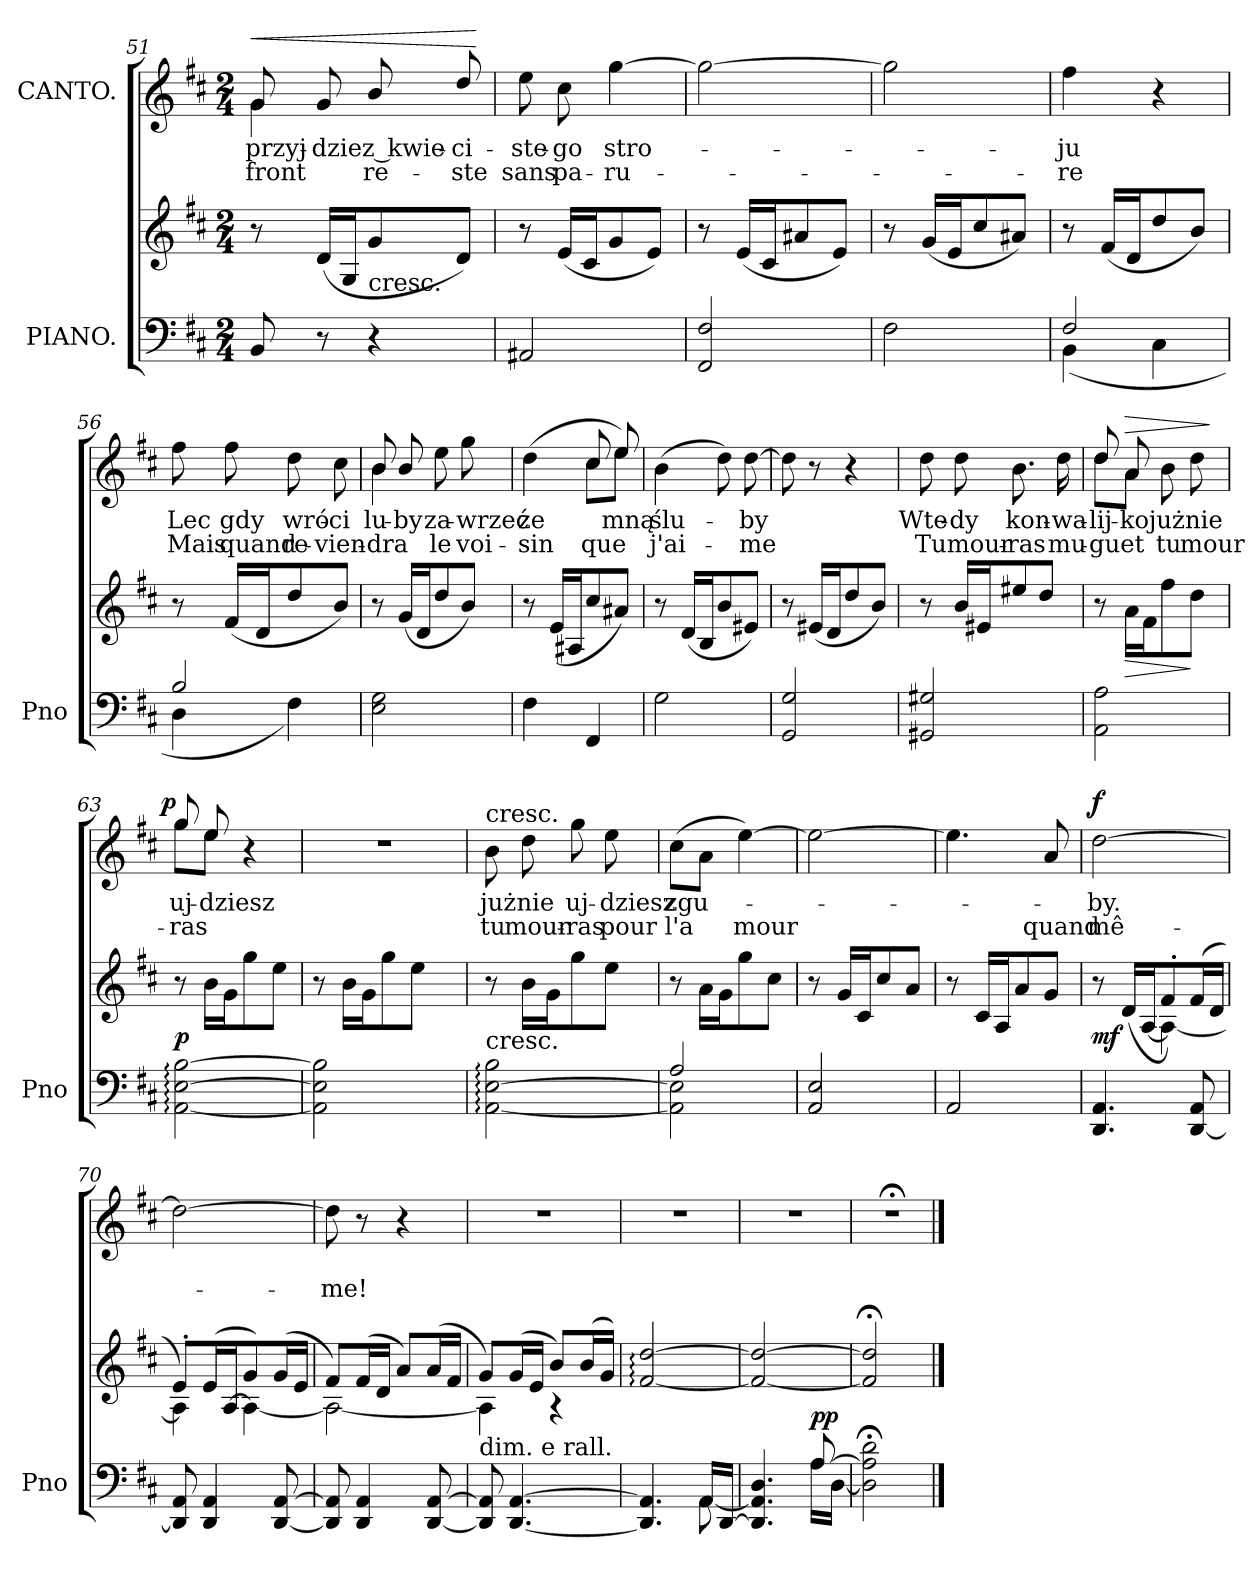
**kern	**kern	**dynam	**kern	**text	**text	**dynam
*part2	*part2	*part2	*part1	*part1	*part1	*part1
*staff3	*staff2	*staff2/3	*staff1	*staff1	*staff1	*staff1
*I"PIANO.	*	*	*I"CANTO.	*	*	*
*I'Pno	*	*	*	*	*	*
*clefF4	*clefG2	*	*clefG2	*	*	*
*k[f#c#]	*k[f#c#]	*	*k[f#c#]	*	*	*
*D:	*D:	*	*D:	*	*	*
*M2/4	*M2/4	*	*M2/4	*	*	*
=51	=51	=51	=51	=51	=51	=51
*	*	*	*^	*	*	*
!	!	!	!	!	!	!	!LO:HP:a
8BB/	8r	.	8g/	4g\	przyj-	front	<
8r	(16d/LL	.	8g/	.	-dzie	.	.
.	16G/J	.	.	.	.	.	.
!	!LO:TX:c:t=cresc.	!	!	!	!	!	!
4r	8g/	.	8b/	4ryy	z kwie-	re-	.
.	8d/J)	.	8dd/	.	-ci-	-ste	.
*	*	*	*v	*v	*	*	*
.	.	.	.	.	.	[
=52	=52	=52	=52	=52	=52	=52
2AA#X/	8r	.	8ee\	-ste-	sans	.
.	(16e/LL	.	8cc#\	-go	pa-	.
.	16c#/J	.	.	.	.	.
.	8g/	.	[4gg\	stro-	-ru-	.
.	8e/J)	.	.	.	.	.
=53	=53	=53	=53	=53	=53	=53
2FF#/ 2F#/	8r	.	2gg\_	.	.	.
.	(16e/LL	.	.	.	.	.
.	16c#/J	.	.	.	.	.
.	8a#X/	.	.	.	.	.
.	8e/J)	.	.	.	.	.
=54	=54	=54	=54	=54	=54	=54
2F#\	8r	.	2gg\]	.	.	.
.	(16g/LL	.	.	.	.	.
.	16e/J	.	.	.	.	.
.	8cc#/	.	.	.	.	.
.	8a#X/J)	.	.	.	.	.
=55	=55	=55	=55	=55	=55	=55
*^	*	*	*	*	*	*
2F#/	(4BB\	8r	.	4ff#\	-ju	-re	.
.	.	(16f#/LL	.	.	.	.	.
.	.	16d/J	.	.	.	.	.
.	4C#\	8dd/	.	4r	.	.	.
.	.	8b/J)	.	.	.	.	.
=56	=56	=56	=56	=56	=56	=56	=56
2B/	4D\	8r	.	8ff#\	Lec	Mais	.
.	.	(16f#/LL	.	8ff#\	gdy	quand	.
.	.	16d/J	.	.	.	.	.
.	4F#\)	8dd/	.	8dd\	wró-	re-	.
.	.	8b/J)	.	8cc#\	-ci	-vien-	.
*v	*v	*	*	*	*	*	*
=57	=57	=57	=57	=57	=57	=57
*	*	*	*^	*	*	*
2E\ 2G\	8r	.	8b/	4b\	lu-	-dra	.
.	(16g/LL	.	8b/	.	-by	.	.
.	16d/J	.	.	.	.	.	.
.	8dd/	.	8ee\	4ryy	za-	le	.
.	8b/J)	.	8gg\	.	-wrzeć	voi-	.
=58	=58	=58	=58	=58	=58	=58	=58
4F#\	8r	.	(4dd\	4ryy	ze	-sin	.
.	(16e/LL	.	.	.	.	.	.
.	16A#X/J	.	.	.	.	.	.
4FF#/	8cc#/	.	8cc#/	8cc#\L	.	que	.
.	8a#X/J)	.	8ee/)	8ee\J	mną	.	.
*	*	*	*v	*v	*	*	*
=59	=59	=59	=59	=59	=59	=59
2G\	8r	.	(4b\	ślu-	j'ai-	.
.	(16d/LL	.	.	.	.	.
.	16B/J	.	.	.	.	.
.	8b/	.	8dd\)	.	.	.
.	8e#X/J)	.	[8dd\	-by	-me	.
=60	=60	=60	=60	=60	=60	=60
2GG/ 2G/	8r	.	8dd\]	.	.	.
.	(16e#X/LL	.	8r	.	.	.
.	16d/J	.	.	.	.	.
.	8dd/	.	4r	.	.	.
.	8b/J)	.	.	.	.	.
=61	=61	=61	=61	=61	=61	=61
2GG#X/ 2G#X/	8r	.	8dd\	Wte-	Tu	.
.	16b/LL	.	8dd\	-dy	mour-	.
.	16e#X/J	.	.	.	.	.
.	8ee#X/	.	8.b\	kon-	-ras	.
.	8dd/J	.	.	.	.	.
.	.	.	16dd\	-wa-	mu-	.
=62	=62	=62	=62	=62	=62	=62
*	*	*	*^	*	*	*
2AA\ 2A\	8r	.	8dd/	8dd\L	-lij-	-guet	.
!	!	!	!	!	!	!	!LO:HP:a
.	16a\LL	>	8a/	8a\J	-ko	.	>
.	16f#\J	.	.	.	.	.	.
.	8ff#\	.	8b\	4ryy	już	tu	.
.	8dd\J	]	8dd\	.	nie	mour-	.
*	*	*	*v	*v	*	*	*
.	.	.	.	.	.	]
=63	=63	=63	=63	=63	=63	=63
*	*	*	*^	*	*	*
!	!	!	!	!	!	!	!LO:DY:a:rj
[2AA:\ [2E:\ [2B:\	8r	p	8gg/	8gg\L	uj-	-ras	p
.	16b\LL	.	8ee/	8ee\J	-dziesz	.	.
.	16g\J	.	.	.	.	.	.
.	8gg\	.	4r	4ryy	.	.	.
.	8ee\J	.	.	.	.	.	.
*	*	*	*v	*v	*	*	*
=64	=64	=64	=64	=64	=64	=64
2AA]\ 2E]\ 2B]\	8r	.	2r	.	.	.
.	16b\LL	.	.	.	.	.
.	16g\J	.	.	.	.	.
.	8gg\	.	.	.	.	.
.	8ee\J	.	.	.	.	.
=65	=65	=65	=65	=65	=65	=65
!	!	!	!LO:TX:a:t=cresc.	!	!	!
!	!LO:TX:c:t=cresc.	!	!	!	!	!
[2AA:\ [2E:\ 2B:\	8r	.	8b\	już	tu	.
.	16b\LL	.	8dd\	nie	mour-	.
.	16g\J	.	.	.	.	.
.	8gg\	.	8gg\	uj-	-ras	.
.	8ee\J	.	8ee\	-dziesz	pour	.
=66	=66	=66	=66	=66	=66	=66
*^	*	*	*	*	*	*
2A/	2AA]\ 2E]\	8r	.	(8cc#\L	zgu-	l'a	.
.	.	16a\LL	.	8a\J	.	.	.
.	.	16g\J	.	.	.	.	.
.	.	8gg\	.	[4ee\)	.	mour	.
.	.	8cc#\J	.	.	.	.	.
*v	*v	*	*	*	*	*	*
=67	=67	=67	=67	=67	=67	=67
2AA/ 2E/	8r	.	2ee\_	.	.	.
.	16g/LL	.	.	.	.	.
.	16c#/J	.	.	.	.	.
.	8cc#/	.	.	.	.	.
.	8a/J	.	.	.	.	.
=68	=68	=68	=68	=68	=68	=68
2AA/	8r	.	4.ee\]	.	.	.
.	16c#/LL	.	.	.	.	.
.	16A/J	.	.	.	.	.
.	8a/	.	.	.	.	.
.	8g/J	.	8a/	.	quand	.
=69	=69	=69	=69	=69	=69	=69
*	*^	*	*	*	*	*
!	!	!	!	!	!	!	!LO:DY:a
4.DD/ 4.AA/	8r	4ryy	mf	[2dd\	-by.	mê-	f
.	(>16d/LL	.	.	.	.	.	.
.	[16A/J	.	.	.	.	.	.
.	8f#'/)	4A\_	.	.	.	.	.
[8DD/ 8AA/	(16f#/L	.	.	.	.	.	.
.	16d/JJ	.	.	.	.	.	.
=70	=70	=70	=70	=70	=70	=70	=70
8DD]/ 8AA/	8e'/L)	4A\]	.	2dd\_	.	.	.
4DD/ 4AA/	(16e/L	.	.	.	.	.	.
.	[16A/J	.	.	.	.	.	.
.	8g/)	4A\_	.	.	.	.	.
[8DD/ [8AA/	(16g/L	.	.	.	.	.	.
.	16e/JJ	.	.	.	.	.	.
=71	=71	=71	=71	=71	=71	=71	=71
8DD]/ 8AA]/	8f#/L)	2A\_	.	8dd\]	.	-me!	.
4DD/ 4AA/	(16f#/L	.	.	8r	.	.	.
.	16d/JJ	.	.	.	.	.	.
.	8a/L)	.	.	4r	.	.	.
[8DD/ [8AA/	(16a/L	.	.	.	.	.	.
.	16f#/JJ	.	.	.	.	.	.
=72	=72	=72	=72	=72	=72	=72	=72
!	!LO:TX:c:t=dim. e rall.	!	!	!	!	!	!
8DD]/ 8AA]/	8g/L)	4A\]	.	2r	.	.	.
[4.DD/ [4.AA/	(16g/L	.	.	.	.	.	.
.	16e/JJ	.	.	.	.	.	.
.	8b/L)	4r	.	.	.	.	.
.	(16b/L	.	.	.	.	.	.
.	16g/JJ)	.	.	.	.	.	.
*	*v	*v	*	*	*	*	*
=73	=73	=73	=73	=73	=73	=73
*^	*	*	*	*	*	*
4.DD]/ 4.AA]/	4.ryy	[2f#:/ [2dd:/	.	2r	.	.	.
16AA/LL	[8AA\	.	.	.	.	.	.
[16DD/JJ	.	.	.	.	.	.	.
=74	=74	=74	=74	=74	=74	=74	=74
*	*	*^	*	*	*	*	*
4.DD]/ 4.AA]/ 4.D/	4.ryy	2f#_/ 2dd_/	4.ryy	.	2r	.	.	.
[8A/	16A\LL	.	8ryy	pp	.	.	.	.
.	[16D\JJ	.	.	.	.	.	.	.
*v	*v	*	*	*	*	*	*	*
*	*v	*v	*	*	*	*	*
=75	=75	=75	=75	=75	=75	=75
2D];\ 2A];\ 2d;\	2f#];</ 2dd];</	.	2r;<	.	.	.
==	==	==	==	==	==	==
*-	*-	*-	*-	*-	*-	*-
